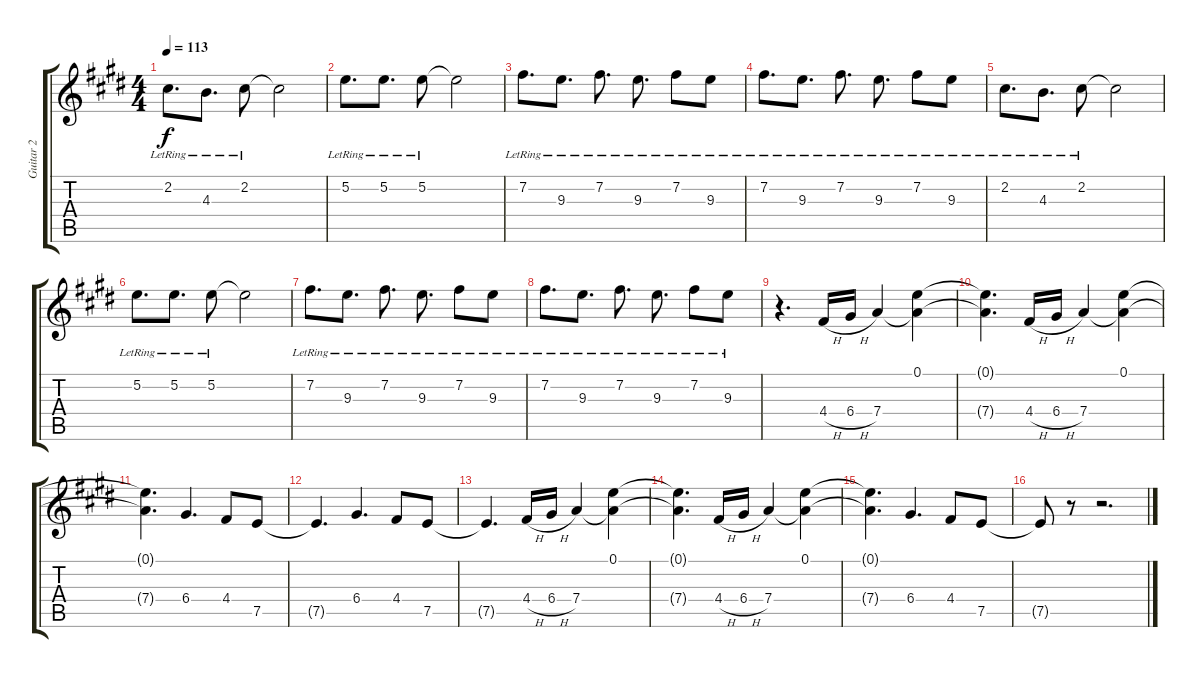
\track ("Guitar 2" "Guitar 2") {instrument distortionguitar}
\staff {score tabs}
\tuning (E4 B3 G3 D3 A2 E2) {hide}
\ts (4 4)
\tempo 113
\clef g2
\ks e
2.2{lr}.8{d dy f} 4.3{lr}.8{d} 2.2{lr}.8 2.2{t}.2 |
5.2{lr}.8{d} 5.2{lr}.8{d} 5.2{lr}.8 5.2{t}.2 |
7.2{lr}.8{d} 9.3{lr}.8{d} 7.2{lr}.8{d} 9.3{lr}.8{d} 7.2{lr}.8 9.3{lr}.8 |
7.2{lr}.8{d} 9.3{lr}.8{d} 7.2{lr}.8{d} 9.3{lr}.8{d} 7.2{lr}.8 9.3{lr}.8 |
2.2{lr}.8{d} 4.3{lr}.8{d} 2.2{lr}.8 2.2{t}.2 |
5.2{lr}.8{d} 5.2{lr}.8{d} 5.2{lr}.8 5.2{t}.2 |
7.2{lr}.8{d} 9.3{lr}.8{d} 7.2{lr}.8{d} 9.3{lr}.8{d} 7.2{lr}.8 9.3{lr}.8 |
7.2{lr}.8{d} 9.3{lr}.8{d} 7.2{lr}.8{d} 9.3{lr}.8{d} 7.2{lr}.8 9.3{lr}.8 |
r.4{d instrument distortionguitar} 4.4{h}.16 6.4{h}.16 7.4.4 (0.1 7.4{t}).4 |
(0.1{t} 7.4{t}).4{d} 4.4{h}.16 6.4{h}.16 7.4.4 (0.1 7.4{t}).4 |
(0.1{t} 7.4{t}).4{d} 6.4.4{d} 4.4.8 7.5.8 |
7.5{t}.4{d} 6.4.4{d} 4.4.8 7.5.8 |
7.5{t}.4{d} 4.4{h}.16 6.4{h}.16 7.4.4 (0.1 7.4{t}).4 |
(0.1{t} 7.4{t}).4{d} 4.4{h}.16 6.4{h}.16 7.4.4 (0.1 7.4{t}).4 |
(0.1{t} 7.4{t}).4{d} 6.4.4{d} 4.4.8 7.5.8 |
7.5{t}.8 r.8 r.2{d}
